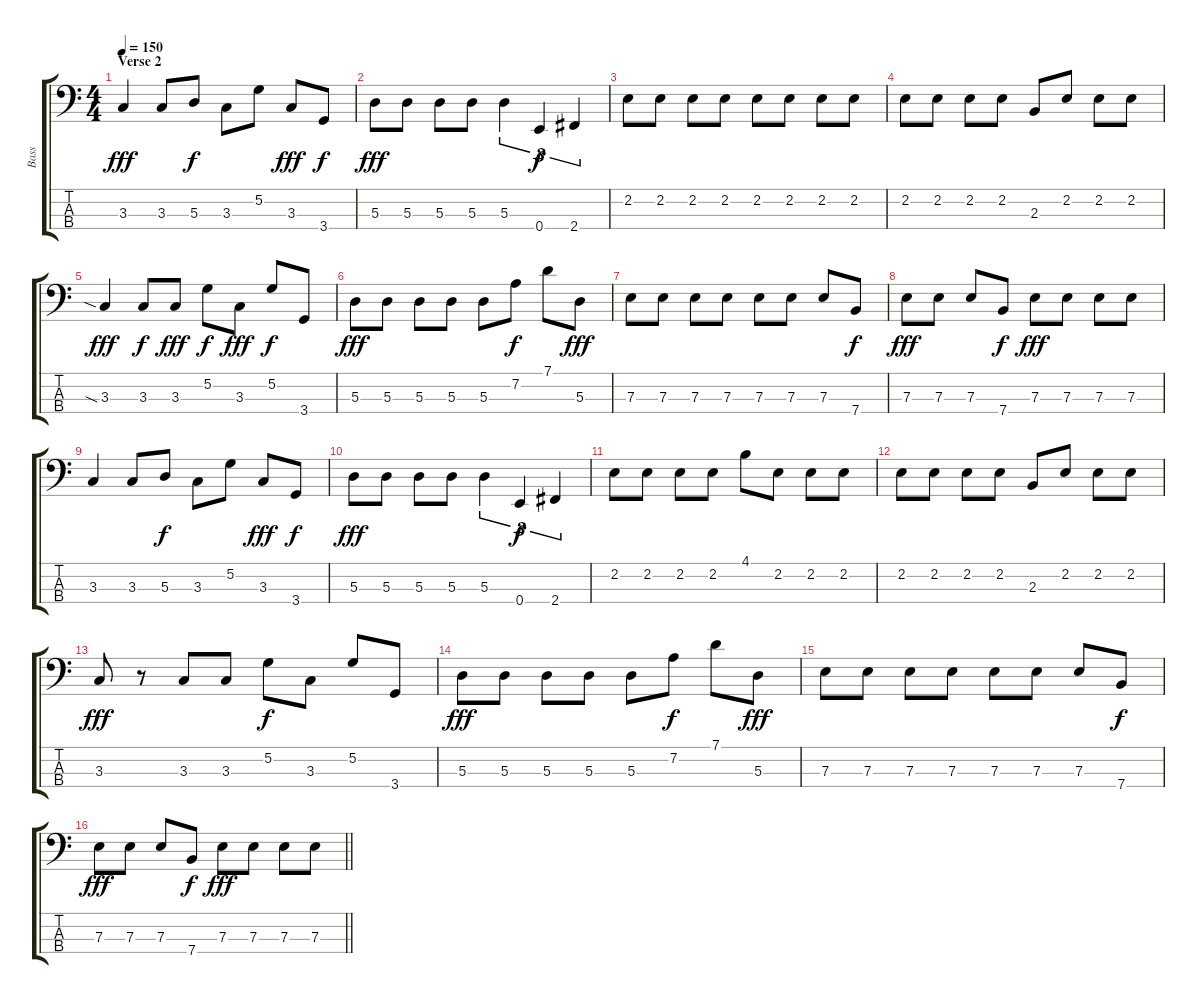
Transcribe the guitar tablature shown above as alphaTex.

\track ("Bass" "Bass") {instrument electricbassfinger}
\staff {score tabs}
\tuning (G2 D2 A1 E1) {hide}
\ts (4 4)
\section ("" "Verse 2")
\tempo 150
\clef f4
\ks c
3.3.4{dy fff} 3.3.8 5.3.8{dy f} 3.3.8 5.2.8 3.3.8{dy fff} 3.4.8{dy f} |
5.3.8{dy fff} 5.3.8 5.3.8 5.3.8 5.3.4{tu (3 2)} 0.4.4{tu (3 2) dy f} 2.4.4{tu (3 2)} |
2.2.8 2.2.8 2.2.8 2.2.8 2.2.8 2.2.8 2.2.8 2.2.8 |
2.2.8 2.2.8 2.2.8 2.2.8 2.3.8 2.2.8 2.2.8 2.2.8 |
3.3{sia}.4{dy fff} 3.3.8{dy f} 3.3.8{dy fff} 5.2.8{dy f} 3.3.8{dy fff} 5.2.8{dy f} 3.4.8 |
5.3.8{dy fff} 5.3.8 5.3.8 5.3.8 5.3.8 7.2.8{dy f} 7.1.8 5.3.8{dy fff} |
7.3.8 7.3.8 7.3.8 7.3.8 7.3.8 7.3.8 7.3.8 7.4.8{dy f} |
7.3.8{dy fff} 7.3.8 7.3.8 7.4.8{dy f} 7.3.8{dy fff} 7.3.8 7.3.8 7.3.8 |
3.3.4 3.3.8 5.3.8{dy f} 3.3.8 5.2.8 3.3.8{dy fff} 3.4.8{dy f} |
5.3.8{dy fff} 5.3.8 5.3.8 5.3.8 5.3.4{tu (3 2)} 0.4.4{tu (3 2) dy f} 2.4.4{tu (3 2)} |
2.2.8 2.2.8 2.2.8 2.2.8 4.1.8 2.2.8 2.2.8 2.2.8 |
2.2.8 2.2.8 2.2.8 2.2.8 2.3.8 2.2.8 2.2.8 2.2.8 |
3.3.8{dy fff} r.8 3.3.8 3.3.8 5.2.8{dy f} 3.3.8 5.2.8 3.4.8 |
5.3.8{dy fff} 5.3.8 5.3.8 5.3.8 5.3.8 7.2.8{dy f} 7.1.8 5.3.8{dy fff} |
7.3.8 7.3.8 7.3.8 7.3.8 7.3.8 7.3.8 7.3.8 7.4.8{dy f} |
\barLineRight lightlight
7.3.8{dy fff} 7.3.8 7.3.8 7.4.8{dy f} 7.3.8{dy fff} 7.3.8 7.3.8 7.3.8
